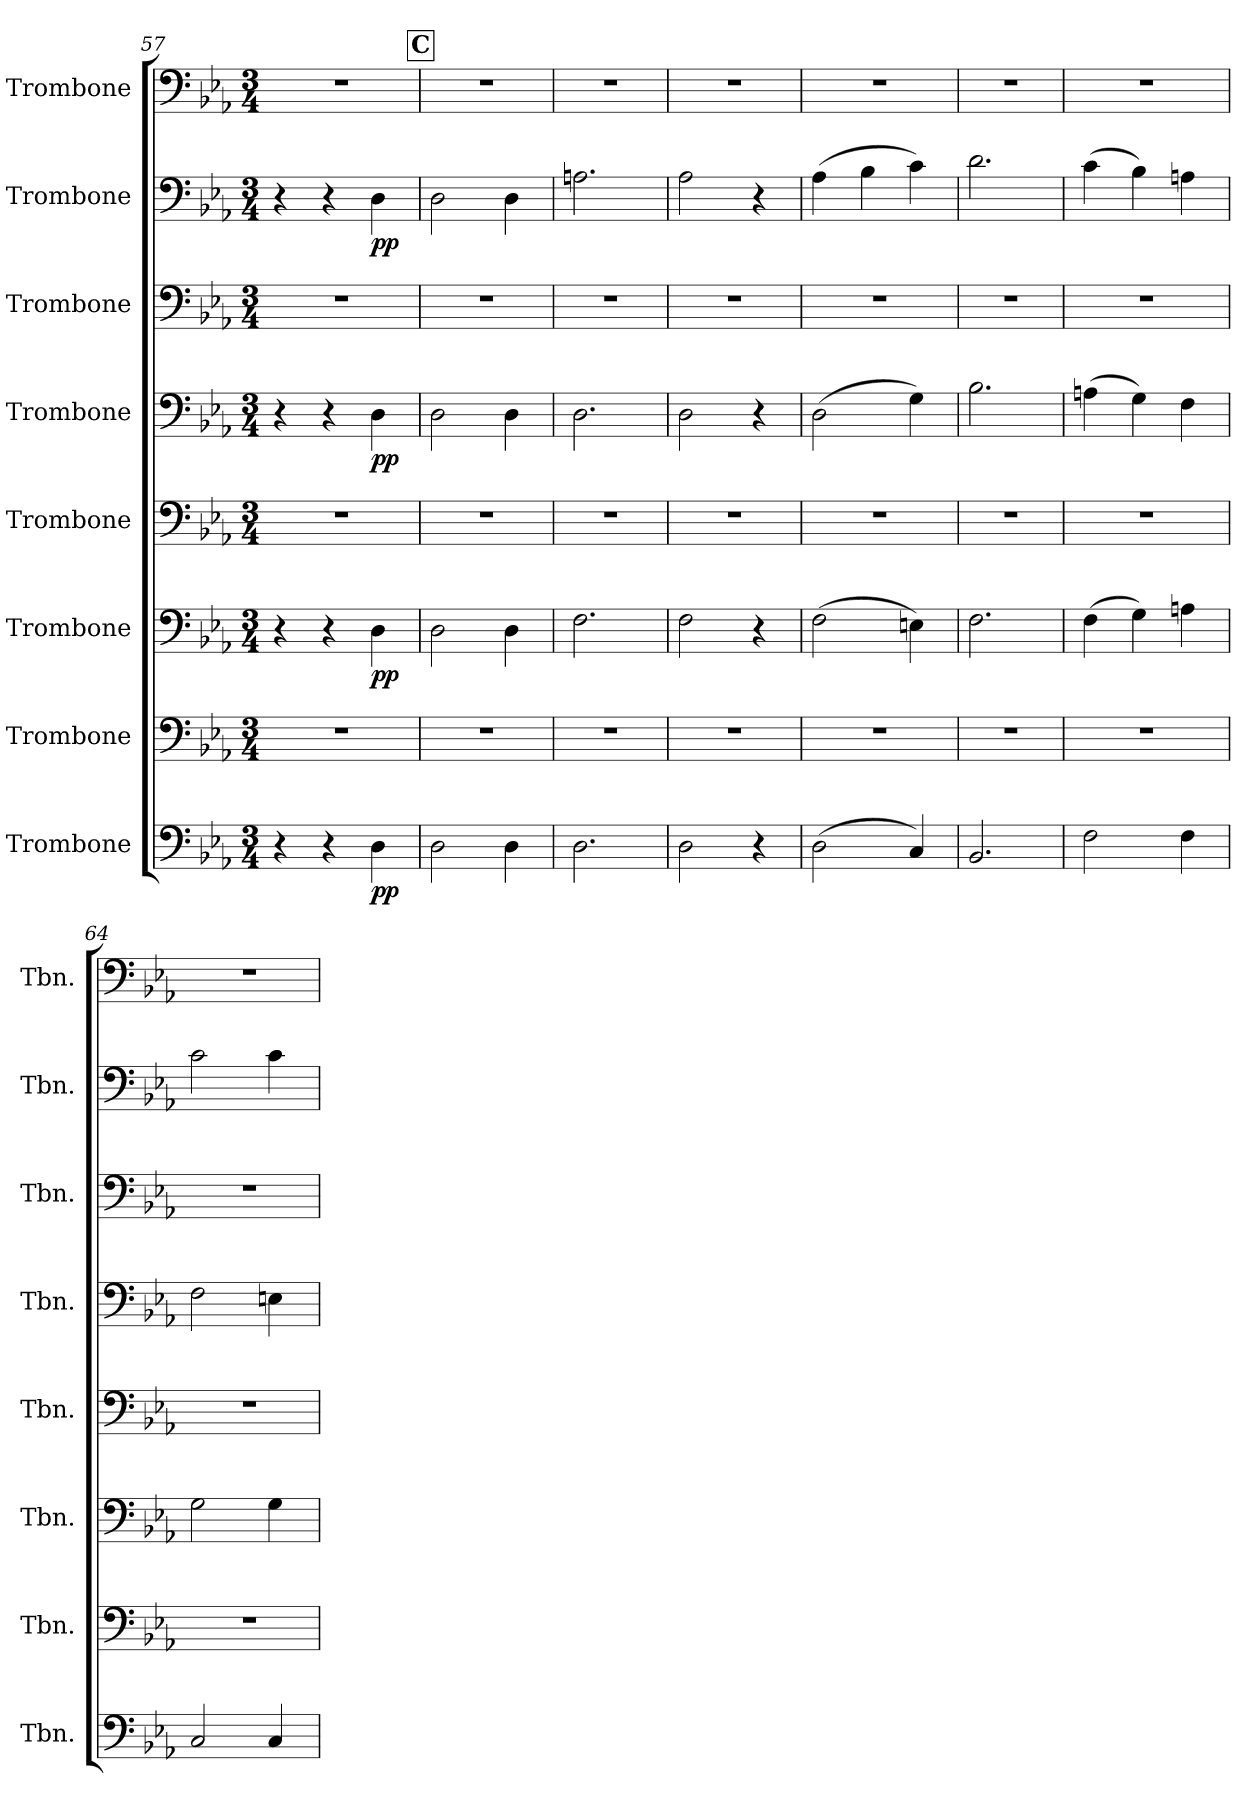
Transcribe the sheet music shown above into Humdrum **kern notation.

**kern	**dynam	**kern	**kern	**dynam	**kern	**kern	**dynam	**kern	**kern	**dynam	**kern
*part8	*part8	*part7	*part6	*part6	*part5	*part4	*part4	*part3	*part2	*part2	*part1
*staff8	*staff8	*staff7	*staff6	*staff6	*staff5	*staff4	*staff4	*staff3	*staff2	*staff2	*staff1
*I"Trombone	*	*I"Trombone	*I"Trombone	*	*I"Trombone	*I"Trombone	*	*I"Trombone	*I"Trombone	*	*I"Trombone
*I'Tbn.	*	*I'Tbn.	*I'Tbn.	*	*I'Tbn.	*I'Tbn.	*	*I'Tbn.	*I'Tbn.	*	*I'Tbn.
*clefF4	*	*clefF4	*clefF4	*	*clefF4	*clefF4	*	*clefF4	*clefF4	*	*clefF4
*k[b-e-a-]	*	*k[b-e-a-]	*k[b-e-a-]	*	*k[b-e-a-]	*k[b-e-a-]	*	*k[b-e-a-]	*k[b-e-a-]	*	*k[b-e-a-]
*M3/4	*	*M3/4	*M3/4	*	*M3/4	*M3/4	*	*M3/4	*M3/4	*	*M3/4
=57	=57	=57	=57	=57	=57	=57	=57	=57	=57	=57	=57
4r	.	2.r	4r	.	2.r	4r	.	2.r	4r	.	2.r
4r	.	.	4r	.	.	4r	.	.	4r	.	.
!	!LO:DY:b	!	!	!LO:DY:b	!	!	!LO:DY:b	!	!	!LO:DY:b	!
4D\	pp	.	4D\	pp	.	4D\	pp	.	4D\	pp	.
!!LO:REH:place=s1:a:B:fs=14:t=C
=58	=58	=58	=58	=58	=58	=58	=58	=58	=58	=58	=58
2D\	.	2.r	2D\	.	2.r	2D\	.	2.r	2D\	.	2.r
4D\	.	.	4D\	.	.	4D\	.	.	4D\	.	.
=59	=59	=59	=59	=59	=59	=59	=59	=59	=59	=59	=59
2.D\	.	2.r	2.F\	.	2.r	2.D\	.	2.r	2.An\	.	2.r
=60	=60	=60	=60	=60	=60	=60	=60	=60	=60	=60	=60
2D\	.	2.r	2F\	.	2.r	2D\	.	2.r	2A-\	.	2.r
4r	.	.	4r	.	.	4r	.	.	4r	.	.
!!LO:PB:g=z
=61	=61	=61	=61	=61	=61	=61	=61	=61	=61	=61	=61
(2D\	.	2.r	(2F\	.	2.r	(2D\	.	2.r	(4A-\	.	2.r
.	.	.	.	.	.	.	.	.	4B-\	.	.
4C/)	.	.	4En\)	.	.	4G\)	.	.	4c\)	.	.
=62	=62	=62	=62	=62	=62	=62	=62	=62	=62	=62	=62
2.BB-/	.	2.r	2.F\	.	2.r	2.B-\	.	2.r	2.d\	.	2.r
=63	=63	=63	=63	=63	=63	=63	=63	=63	=63	=63	=63
2F\	.	2.r	(4F\	.	2.r	(4An\	.	2.r	(4c\	.	2.r
.	.	.	4G\)	.	.	4G\)	.	.	4B-\)	.	.
4F\	.	.	4An\	.	.	4F\	.	.	4An\	.	.
=64	=64	=64	=64	=64	=64	=64	=64	=64	=64	=64	=64
2C/	.	2.r	2G\	.	2.r	2F\	.	2.r	2c\	.	2.r
4C/	.	.	4G\	.	.	4En\	.	.	4c\	.	.
=	=	=	=	=	=	=	=	=	=	=	=
*-	*-	*-	*-	*-	*-	*-	*-	*-	*-	*-	*-
